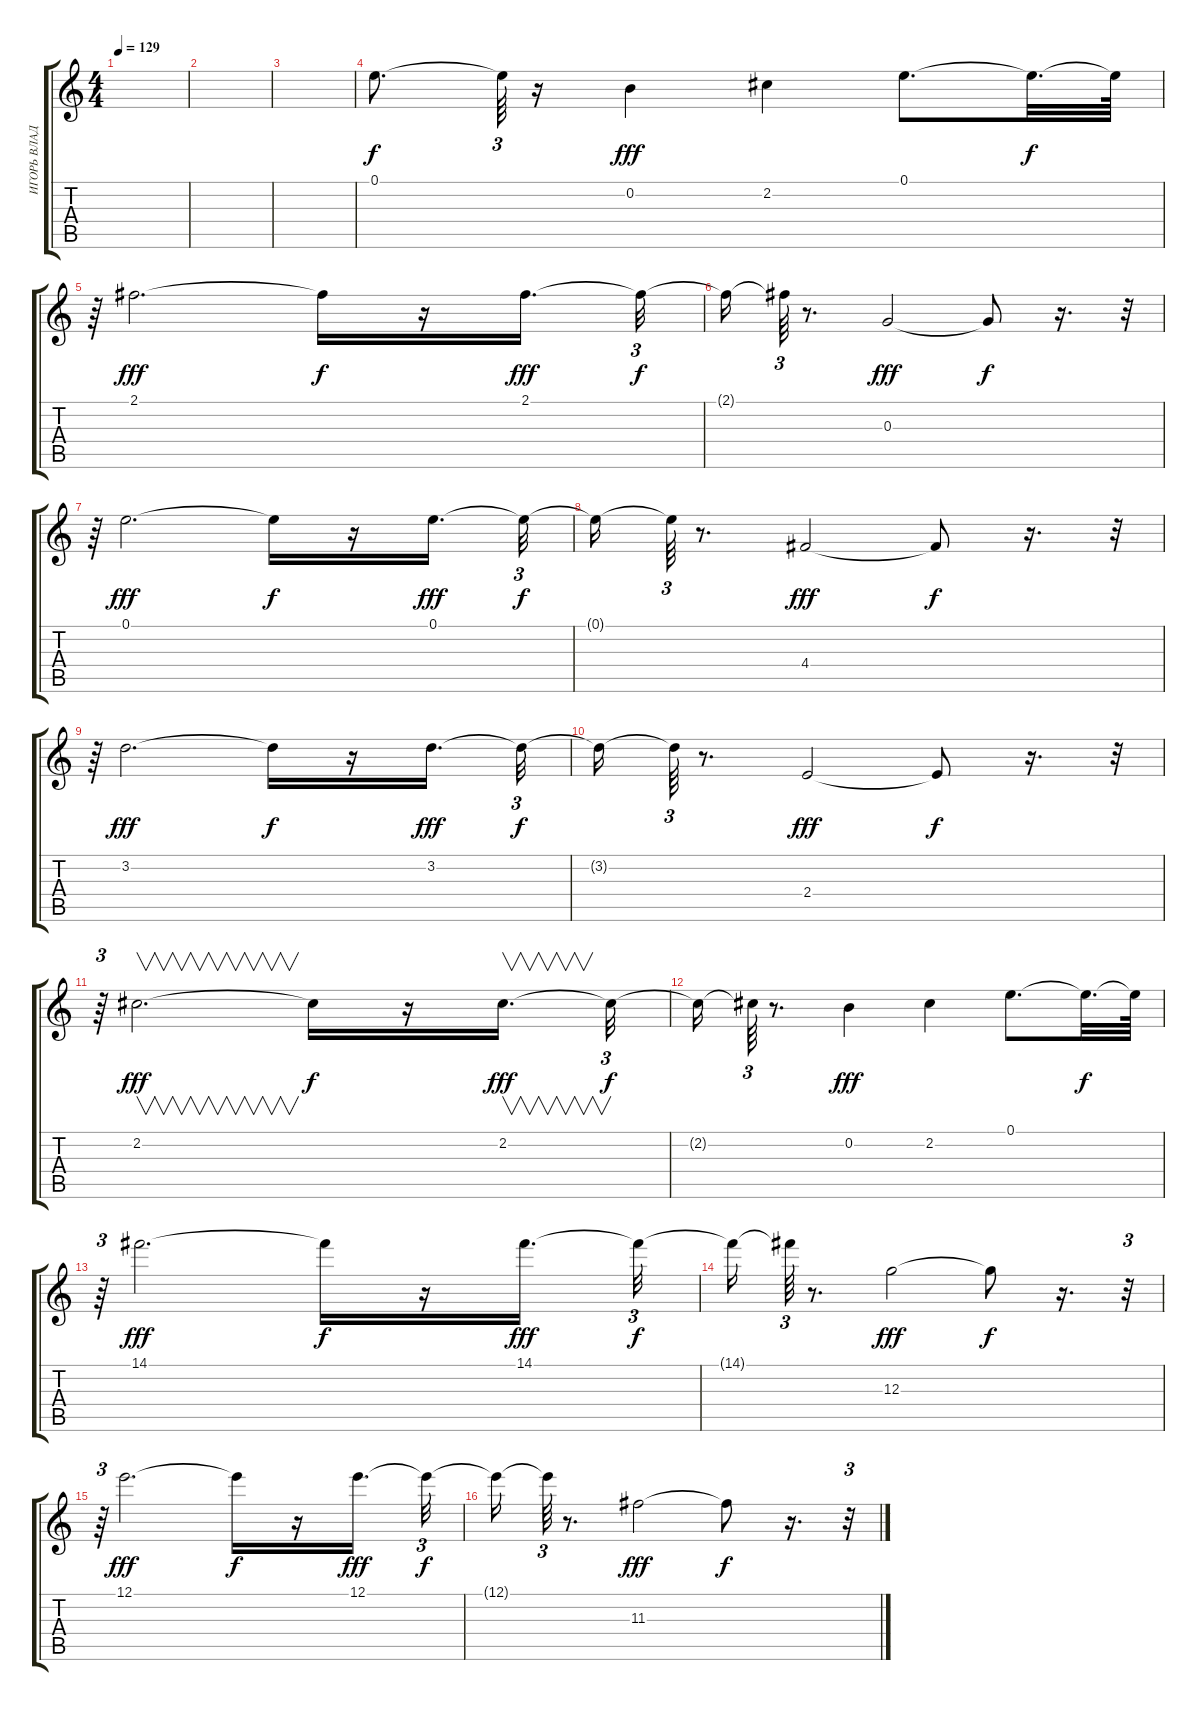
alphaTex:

\track ("ИГОРЬ ВЛАДИМИРОВИЧ(БАКАЛАВР ЭКОНОМИКИ)" "ИГОРЬ ВЛАД") {instrument electricguitarjazz}
\staff {score tabs}
\tuning (E4 B3 G3 D3 A2 E2) {hide}
\ts (4 4)
\tempo 129
\clef g2
\ks c
|
|
|
0.1.8{d volume 16 balance 11 instrument overdrivenguitar} 0.1{t}.64{tu (3 2)} r.16 0.2.4{dy fff} 2.2.4 0.1.8{d} 0.1{t}.32{d dy f} 0.1{t}.64 |
r.64{tu (3 2)} 2.1.2{d dy fff} 2.1{t}.16{dy f} r.16 2.1.16{d dy fff} 2.1{t}.32{tu (3 2) dy f} |
2.1{t}.16 2.1{t}.64{tu (3 2)} r.8{d} 0.3.2{dy fff} 0.3{t}.8{dy f} r.16{d} r.32{tu (3 2)} |
r.64{tu (3 2)} 0.1.2{d dy fff} 0.1{t}.16{dy f} r.16 0.1.16{d dy fff} 0.1{t}.32{tu (3 2) dy f} |
0.1{t}.16 0.1{t}.64{tu (3 2)} r.8{d} 4.4.2{dy fff} 4.4{t}.8{dy f} r.16{d} r.32{tu (3 2)} |
r.64{tu (3 2)} 3.2.2{d dy fff} 3.2{t}.16{dy f} r.16 3.2.16{d dy fff} 3.2{t}.32{tu (3 2) dy f} |
3.2{t}.16 3.2{t}.64{tu (3 2)} r.8{d} 2.4.2{dy fff} 2.4{t}.8{dy f} r.16{d} r.32{tu (3 2)} |
r.64{tu (3 2)} 2.2.2{v d dy fff} 2.2{t}.16{dy f} r.16 2.2.16{v d dy fff} 2.2{t}.32{tu (3 2) dy f} |
2.2{t}.16 2.2{t}.64{tu (3 2)} r.8{d} 0.2.4{dy fff} 2.2.4 0.1.8{d} 0.1{t}.32{d dy f} 0.1{t}.64 |
r.64{tu (3 2)} 14.1.2{d dy fff} 14.1{t}.16{dy f} r.16 14.1.16{d dy fff} 14.1{t}.32{tu (3 2) dy f} |
14.1{t}.16 14.1{t}.64{tu (3 2)} r.8{d} 12.3.2{dy fff} 12.3{t}.8{dy f} r.16{d} r.32{tu (3 2)} |
r.64{tu (3 2)} 12.1.2{d dy fff} 12.1{t}.16{dy f} r.16 12.1.16{d dy fff} 12.1{t}.32{tu (3 2) dy f} |
12.1{t}.16 12.1{t}.64{tu (3 2)} r.8{d} 11.3.2{dy fff} 11.3{t}.8{dy f} r.16{d} r.32{tu (3 2)}
